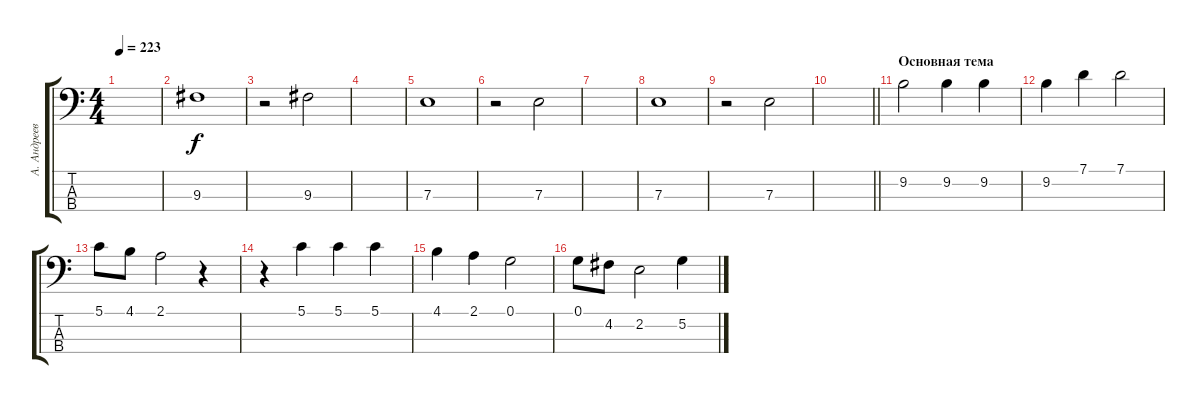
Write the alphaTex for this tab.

\track ("А. Андреев" "А. Андреев") {instrument electricbassfinger}
\staff {score tabs}
\tuning (G2 D2 A1 E1) {hide}
\ts (4 4)
\tempo 223
\clef f4
\ks c
|
9.3.1 |
r.2 9.3.2 |
|
7.3.1 |
r.2 7.3.2 |
|
7.3.1 |
r.2 7.3.2 |
\barLineRight lightlight
|
\section ("" "Основная тема")
9.2.2{dy f} 9.2.4 9.2.4 |
9.2.4 7.1.4 7.1.2 |
5.1.8 4.1.8 2.1.2 r.4 |
r.4 5.1.4 5.1.4 5.1.4 |
4.1.4 2.1.4 0.1.2 |
0.1.8 4.2.8 2.2.2 5.2.4
